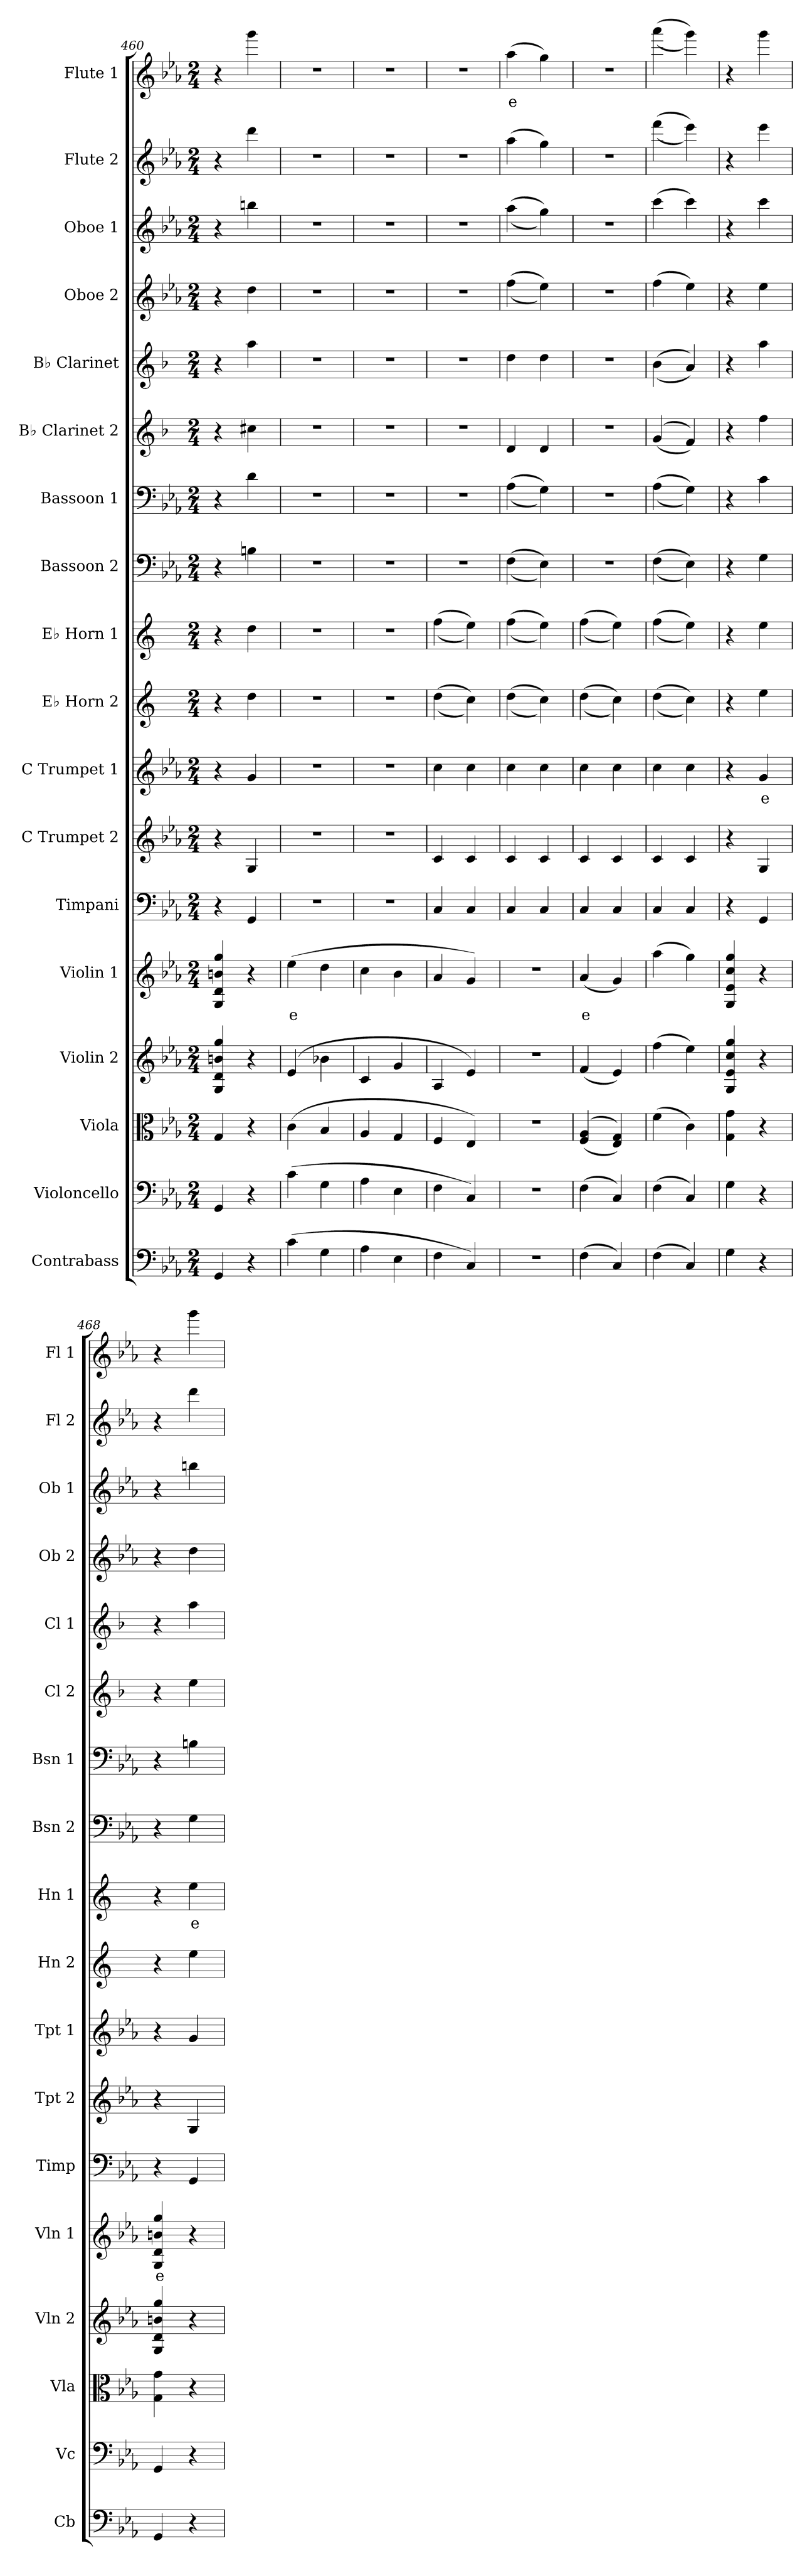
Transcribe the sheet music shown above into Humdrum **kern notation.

**kern	**kern	**kern	**kern	**kern	**text	**kern	**kern	**kern	**text	**kern	**kern	**text	**kern	**kern	**kern	**kern	**kern	**kern	**kern	**kern	**text
*part18	*part17	*part16	*part15	*part14	*part14	*part13	*part12	*part11	*part11	*part10	*part9	*part9	*part8	*part7	*part6	*part5	*part4	*part3	*part2	*part1	*part1
*staff18	*staff17	*staff16	*staff15	*staff14	*staff14	*staff13	*staff12	*staff11	*staff11	*staff10	*staff9	*staff9	*staff8	*staff7	*staff6	*staff5	*staff4	*staff3	*staff2	*staff1	*staff1
*I"Contrabass	*I"Violoncello	*I"Viola	*I"Violin 2	*I"Violin 1	*	*I"Timpani	*I"C Trumpet 2	*I"C Trumpet 1	*	*I"E♭ Horn 2	*I"E♭ Horn 1	*	*I"Bassoon 2	*I"Bassoon 1	*I"B♭ Clarinet 2	*I"B♭ Clarinet	*I"Oboe 2	*I"Oboe 1	*I"Flute 2	*I"Flute 1	*
*I'Cb	*I'Vc	*I'Vla	*I'Vln 2	*I'Vln 1	*	*I'Timp	*I'Tpt 2	*I'Tpt 1	*	*I'Hn 2	*I'Hn 1	*	*I'Bsn 2	*I'Bsn 1	*I'Cl 2	*I'Cl 1	*I'Ob 2	*I'Ob 1	*I'Fl 2	*I'Fl 1	*
*clefF4	*clefF4	*clefC3	*clefG2	*clefG2	*	*clefF4	*clefG2	*clefG2	*	*clefG2	*clefG2	*	*clefF4	*clefF4	*clefG2	*clefG2	*clefG2	*clefG2	*clefG2	*clefG2	*
*ITrd7c12	*	*	*	*	*	*	*	*	*	*ITrd5c9	*ITrd5c9	*	*	*	*ITrd1c2	*ITrd1c2	*	*	*	*	*
*k[b-e-a-]	*k[b-e-a-]	*k[b-e-a-]	*k[b-e-a-]	*k[b-e-a-]	*	*k[b-e-a-]	*k[b-e-a-]	*k[b-e-a-]	*	*k[b-e-a-]	*k[b-e-a-]	*	*k[b-e-a-]	*k[b-e-a-]	*k[b-e-a-]	*k[b-e-a-]	*k[b-e-a-]	*k[b-e-a-]	*k[b-e-a-]	*k[b-e-a-]	*
*M2/4	*M2/4	*M2/4	*M2/4	*M2/4	*	*M2/4	*M2/4	*M2/4	*	*M2/4	*M2/4	*	*M2/4	*M2/4	*M2/4	*M2/4	*M2/4	*M2/4	*M2/4	*M2/4	*
=460	=460	=460	=460	=460	=460	=460	=460	=460	=460	=460	=460	=460	=460	=460	=460	=460	=460	=460	=460	=460	=460
4GGG/	4GG/	4G/	4G/ 4d/ 4bn/ 4gg/	4G/ 4d/ 4bn/ 4gg/	.	4r	4r	4r	.	4r	4r	.	4r	4r	4r	4r	4r	4r	4r	4r	.
4r	4r	4r	4r	4r	.	4GG/	4G/	4g/	.	4f\	4f\	.	4Bn\	4d\	4bn\	4gg\	4dd\	4bbn\	4ddd\	4ggg\	.
=461	=461	=461	=461	=461	=461	=461	=461	=461	=461	=461	=461	=461	=461	=461	=461	=461	=461	=461	=461	=461	=461
!	!	!	!	!	!LO:LY:b:color=#FF0000	!	!	!	!	!	!	!	!	!	!	!	!	!	!	!	!
(4C\	(4c\	(4c\	(4e-/	(4ee-\	e	2r	2r	2r	.	2r	2r	.	2r	2r	2r	2r	2r	2r	2r	2r	.
4GG\	4G\	4B-/	4b-X\	4dd\	.	.	.	.	.	.	.	.	.	.	.	.	.	.	.	.	.
=462	=462	=462	=462	=462	=462	=462	=462	=462	=462	=462	=462	=462	=462	=462	=462	=462	=462	=462	=462	=462	=462
4AA-\	4A-\	4A-/	4c/	4cc\	.	2r	2r	2r	.	2r	2r	.	2r	2r	2r	2r	2r	2r	2r	2r	.
4EE-\	4E-\	4G/	4g/	4b-\	.	.	.	.	.	.	.	.	.	.	.	.	.	.	.	.	.
=463	=463	=463	=463	=463	=463	=463	=463	=463	=463	=463	=463	=463	=463	=463	=463	=463	=463	=463	=463	=463	=463
4FF\	4F\	4F/	4A-/	4a-/	.	4C/	4c/	4cc\	.	((4f\	((4a-\	.	2r	2r	2r	2r	2r	2r	2r	2r	.
4CC/)	4C/)	4E-/)	4e-/)	4g/)	.	4C/	4c/	4cc\	.	4e-\))	4g\))	.	.	.	.	.	.	.	.	.	.
=464	=464	=464	=464	=464	=464	=464	=464	=464	=464	=464	=464	=464	=464	=464	=464	=464	=464	=464	=464	=464	=464
!	!	!	!	!	!	!	!	!	!	!	!	!	!	!	!	!	!	!	!	!	!LO:LY:b:color=#FF0000
2r	2r	2r	2r	2r	.	4C/	4c/	4cc\	.	((4f\	((4a-\	.	((4F\	((4A-\	4c/	4cc\	((4ff\	((4aa-\	(4aa-\	(4aa-\	e
.	.	.	.	.	.	4C/	4c/	4cc\	.	4e-\))	4g\))	.	4E-\))	4G\))	4c/	4cc\	4ee-\))	4gg\))	4gg\)	4gg\)	.
=465	=465	=465	=465	=465	=465	=465	=465	=465	=465	=465	=465	=465	=465	=465	=465	=465	=465	=465	=465	=465	=465
!	!	!	!	!	!LO:LY:b:color=#FF0000	!	!	!	!	!	!	!	!	!	!	!	!	!	!	!	!
(4FF\	(4F\	((4F/ 4A-/	(4f/	(4a-/	e	4C/	4c/	4cc\	.	((4f\	((4a-\	.	2r	2r	2r	2r	2r	2r	2r	2r	.
4CC/)	4C/)	4E-/ 4G/))	4e-/)	4g/)	.	4C/	4c/	4cc\	.	4e-\))	4g\))	.	.	.	.	.	.	.	.	.	.
=466	=466	=466	=466	=466	=466	=466	=466	=466	=466	=466	=466	=466	=466	=466	=466	=466	=466	=466	=466	=466	=466
(4FF\	(4F\	(4f\	(4ff\	(4aa-\	.	4C/	4c/	4cc\	.	((4f\	((4a-\	.	((4F\	((4A-\	((4f/	((4a-\	(4ff\	(4ccc\	((4fff\	((4aaa-\	.
4CC/)	4C/)	4c\)	4ee-\)	4gg\)	.	4C/	4c/	4cc\	.	4e-\))	4g\))	.	4E-\))	4G\))	4e-/))	4g/))	4ee-\)	4ccc\)	4eee-\))	4ggg\))	.
=467	=467	=467	=467	=467	=467	=467	=467	=467	=467	=467	=467	=467	=467	=467	=467	=467	=467	=467	=467	=467	=467
4GG\	4G\	4G\ 4g\	4G/ 4e-/ 4cc/ 4gg/	4G/ 4e-/ 4cc/ 4gg/	.	4r	4r	4r	.	4r	4r	.	4r	4r	4r	4r	4r	4r	4r	4r	.
!	!	!	!	!	!	!	!	!	!LO:LY:b:color=#FF0000	!	!	!	!	!	!	!	!	!	!	!	!
4r	4r	4r	4r	4r	.	4GG/	4G/	4g/	e	4g\	4g\	.	4G\	4c\	4ee-\	4gg\	4ee-\	4ccc\	4eee-\	4ggg\	.
!!LO:PB:g=z
=468	=468	=468	=468	=468	=468	=468	=468	=468	=468	=468	=468	=468	=468	=468	=468	=468	=468	=468	=468	=468	=468
!	!	!	!	!	!LO:LY:b:color=#FF0000	!	!	!	!	!	!	!	!	!	!	!	!	!	!	!	!
4GGG/	4GG/	4G\ 4g\	4G/ 4d/ 4bn/ 4gg/	4G/ 4d/ 4bn/ 4gg/	e	4r	4r	4r	.	4r	4r	.	4r	4r	4r	4r	4r	4r	4r	4r	.
!	!	!	!	!	!	!	!	!	!	!	!	!LO:LY:b:color=#FF0000	!	!	!	!	!	!	!	!	!
4r	4r	4r	4r	4r	.	4GG/	4G/	4g/	.	4g\	4g\	e	4G\	4Bn\	4dd\	4gg\	4dd\	4bbn\	4ddd\	4ggg\	.
=	=	=	=	=	=	=	=	=	=	=	=	=	=	=	=	=	=	=	=	=	=
*-	*-	*-	*-	*-	*-	*-	*-	*-	*-	*-	*-	*-	*-	*-	*-	*-	*-	*-	*-	*-	*-
